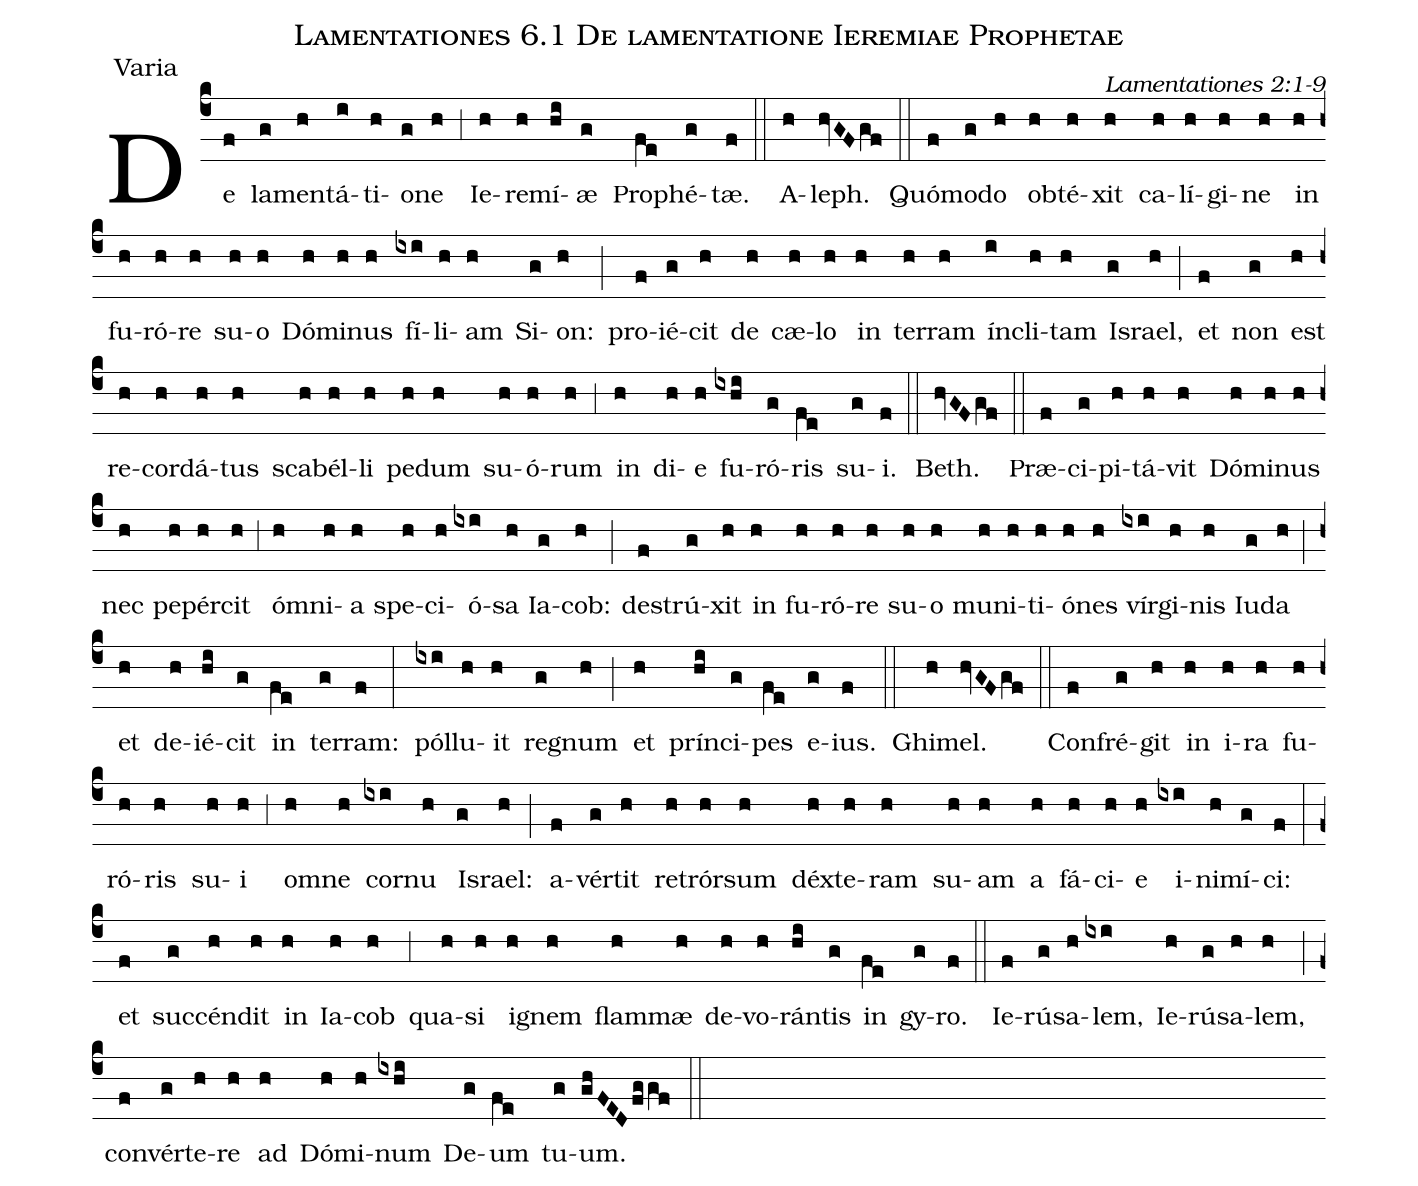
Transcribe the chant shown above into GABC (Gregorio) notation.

name:Lamentationes 6.1 De lamentatione Ieremiae Prophetae;
office-part:Varia;
commentary:Lamentationes 2:1-9;
%%
(c4) De(f) la(g)men(h)tá(i)ti(h)o(g)ne(h) (,3) Ie(h)re(h)mí(hi)æ(g) Pro(fe)phé(g)tæ.(f) (::)

A(h)leph.(hvGFgf) (::) Quó(f)mo(g)do(h) ob(h)té(h)xit(h) ca(h)lí(h)gi(h)ne(h) in(h) fu(h)ró(h)re(h) su(h)o(h) Dó(h)mi(h)nus(h) fí(ixi)li(h)am(h) Si(g)on:(h) (;) pro(f)ié(g)cit(h) de(h) cæ(h)lo(h) in(h) ter(h)ram(h) ín(i)cli(h)tam(h) Is(g)rael,(h) (;) et(f) non(g) est(h) re(h)cor(h)dá(h)tus(h) sca(h)bél(h)li(h) pe(h)dum(h) su(h)ó(h)rum(h) (,3) in(h) di(h)e(h) fu(ixhi)ró(g)ris(fe) su(g)i.(f) (::)

Beth.(hvGFgf) (::) Præ(f)ci(g)pi(h)tá(h)vit(h) Dó(h)mi(h)nus(h) nec(h) pe(h)pér(h)cit(h) (,3) óm(h)ni(h)a(h) spe(h)ci(h)ó(ixi)sa(h) Ia(g)cob:(h) (;) de(f)strú(g)xit(h) in(h) fu(h)ró(h)re(h) su(h)o(h) mu(h)ni(h)ti(h)ó(h)nes(h) vír(ixi)gi(h)nis(h) Iu(g)da(h) (;) et(h) de(h)ié(hi)cit(g) in(fe) ter(g)ram:(f) (:) pól(ixi)lu(h)it(h) re(g)gnum(h) (;) et(h) prín(hi)ci(g)pes(fe) e(g)ius.(f) (::)

Ghi(h)mel.(hvGFgf) (::) Con(f)fré(g)git(h) in(h) i(h)ra(h) fu(h)ró(h)ris(h) su(h)i(h) (,3) om(h)ne(h) cor(ixi)nu(h) Is(g)rael:(h) (;) a(f)vér(g)tit(h) re(h)trór(h)sum(h) déx(h)te(h)ram(h) su(h)am(h) a(h) fá(h)ci(h)e(h) i(ixi)ni(h)mí(g)ci:(f) (:) et(f) suc(g)cén(h)dit(h) in(h) Ia(h)cob(h) (,3) qua(h)si(h) i(h)gnem(h) flam(h)mæ(h) de(h)vo(h)rán(hi)tis(g) in(fe) gy(g)ro.(f) (::)

Ie(f)rú(g)sa(h)lem,(ixi) Ie(h)rú(g)sa(h)lem,(h) (;) con(f)vér(g)te(h)re(h) ad(h) Dó(h)mi(h)num(ixhi) De(g)um(fe) tu(g)um.(gh/FEDfggf) (::)
